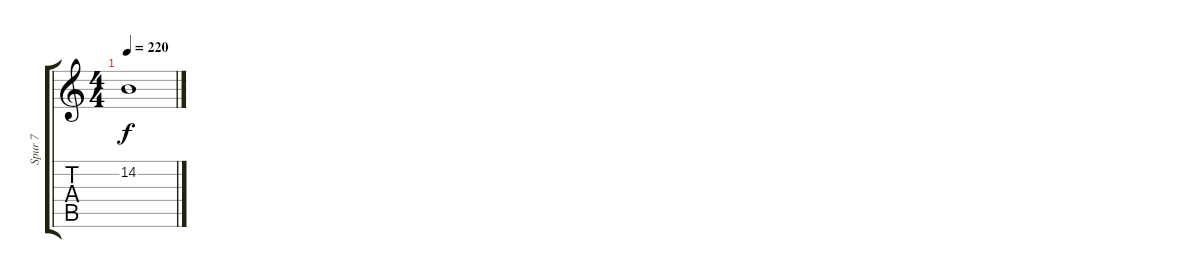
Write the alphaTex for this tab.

\track ("Spur 7" "Spur 7") {instrument accordion}
\staff {score tabs}
\tuning (D4 A3 F3 C3 G2 D2) {hide}
\ts (4 4)
\tempo 220
\clef g2
\ks c
14.2.1{dy f}
